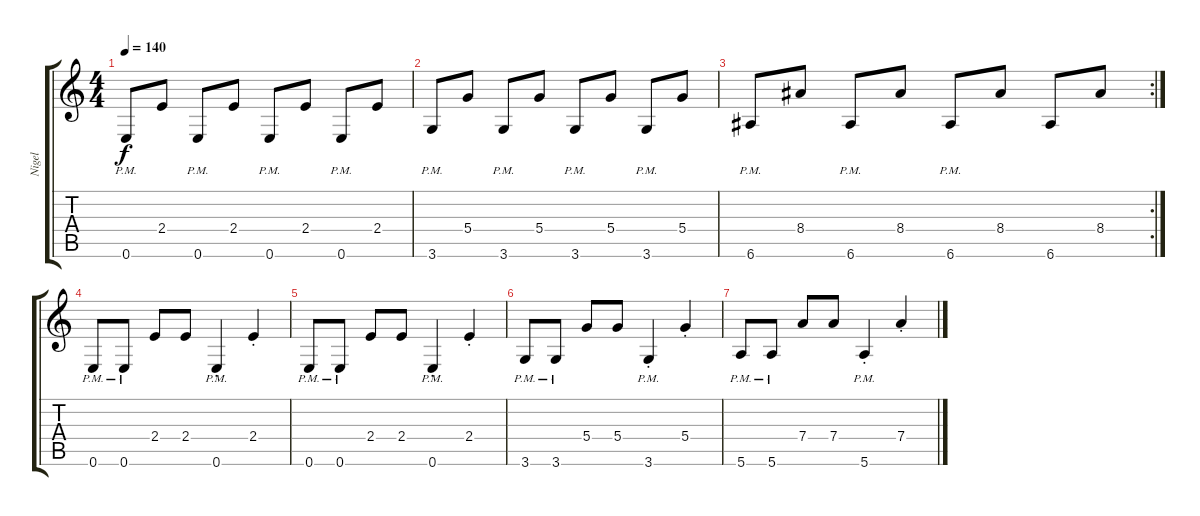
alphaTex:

\track ("Nigel" "Nigel") {instrument distortionguitar}
\staff {score tabs}
\tuning (E4 B3 G3 D3 A2 E2) {hide}
\ts (4 4)
\tempo 140
\clef g2
\ks c
0.6{pm}.8{dy f} 2.4.8 0.6{pm}.8 2.4.8 0.6{pm}.8 2.4.8 0.6{pm}.8 2.4.8 |
3.6{pm}.8 5.4.8 3.6{pm}.8 5.4.8 3.6{pm}.8 5.4.8 3.6{pm}.8 5.4.8 |
\rc 2
6.6{pm}.8 8.4.8 6.6{pm}.8 8.4.8 6.6{pm}.8 8.4.8 6.6.8 8.4.8 |
0.6{pm}.8 0.6{pm}.8 2.4.8 2.4.8 0.6{pm st}.4 2.4{st}.4 |
0.6{pm}.8 0.6{pm}.8 2.4.8 2.4.8 0.6{pm st}.4 2.4{st}.4 |
3.6{pm}.8 3.6{pm}.8 5.4.8 5.4.8 3.6{pm st}.4 5.4{st}.4 |
5.6{pm}.8 5.6{pm}.8 7.4.8 7.4.8 5.6{pm st}.4 7.4{st}.4
